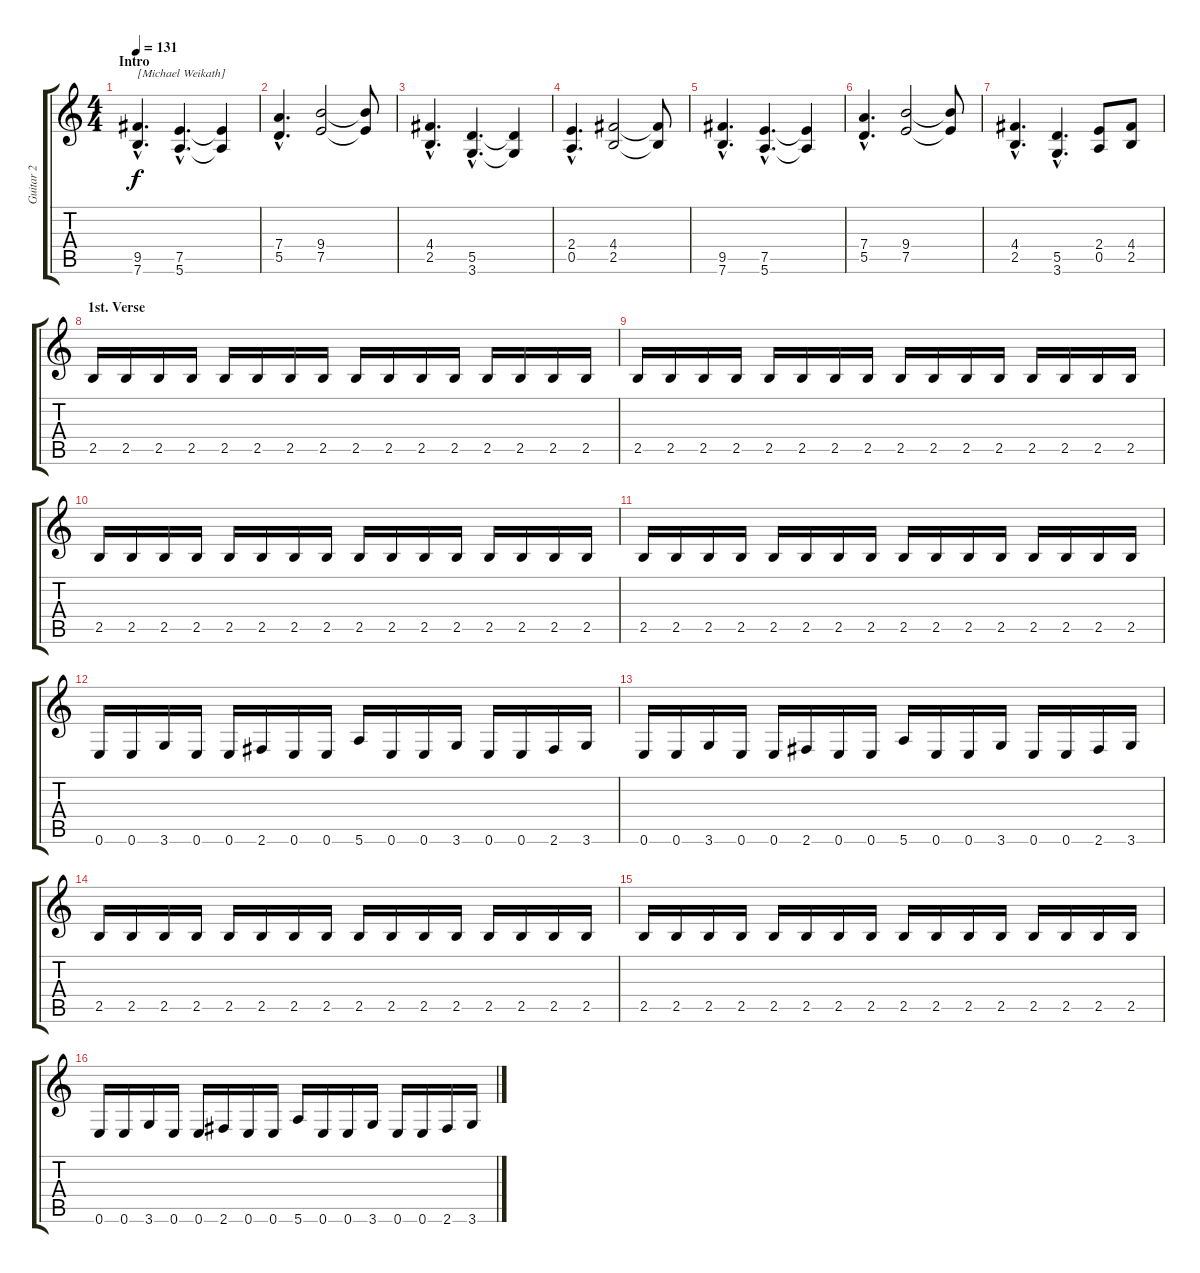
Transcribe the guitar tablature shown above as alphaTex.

\track ("Guitar 2" "Guitar 2") {instrument distortionguitar}
\staff {score tabs}
\tuning (E4 B3 G3 D3 A2 E2) {hide}
\ts (4 4)
\section ("" "Intro")
\tempo 131
\clef g2
\ks c
(9.5{hac} 7.6{hac}).4{d txt "[Michael Weikath]" dy f instrument distortionguitar} (7.5{hac} 5.6{hac}).4{d} (7.5{t} 5.6{t}).4 |
(7.4{hac} 5.5{hac}).4{d} (9.4 7.5).2 (9.4{t} 7.5{t}).8 |
(4.4{hac} 2.5{hac}).4{d} (5.5{hac} 3.6{hac}).4{d} (5.5{t} 3.6{t}).4 |
(2.4{hac} 0.5{hac}).4{d} (4.4 2.5).2 (4.4{t} 2.5{t}).8 |
(9.5{hac} 7.6{hac}).4{d} (7.5{hac} 5.6{hac}).4{d} (7.5{t} 5.6{t}).4 |
(7.4{hac} 5.5{hac}).4{d} (9.4 7.5).2 (9.4{t} 7.5{t}).8 |
(4.4{hac} 2.5{hac}).4{d} (5.5{hac} 3.6{hac}).4{d} (2.4 0.5).8 (4.4 2.5).8 |
\section ("" "1st. Verse")
2.5.16 2.5.16 2.5.16 2.5.16 2.5.16 2.5.16 2.5.16 2.5.16 2.5.16 2.5.16 2.5.16 2.5.16 2.5.16 2.5.16 2.5.16 2.5.16 |
2.5.16 2.5.16 2.5.16 2.5.16 2.5.16 2.5.16 2.5.16 2.5.16 2.5.16 2.5.16 2.5.16 2.5.16 2.5.16 2.5.16 2.5.16 2.5.16 |
2.5.16 2.5.16 2.5.16 2.5.16 2.5.16 2.5.16 2.5.16 2.5.16 2.5.16 2.5.16 2.5.16 2.5.16 2.5.16 2.5.16 2.5.16 2.5.16 |
2.5.16 2.5.16 2.5.16 2.5.16 2.5.16 2.5.16 2.5.16 2.5.16 2.5.16 2.5.16 2.5.16 2.5.16 2.5.16 2.5.16 2.5.16 2.5.16 |
0.6.16 0.6.16 3.6.16 0.6.16 0.6.16 2.6.16 0.6.16 0.6.16 5.6.16 0.6.16 0.6.16 3.6.16 0.6.16 0.6.16 2.6.16 3.6.16 |
0.6.16 0.6.16 3.6.16 0.6.16 0.6.16 2.6.16 0.6.16 0.6.16 5.6.16 0.6.16 0.6.16 3.6.16 0.6.16 0.6.16 2.6.16 3.6.16 |
2.5.16 2.5.16 2.5.16 2.5.16 2.5.16 2.5.16 2.5.16 2.5.16 2.5.16 2.5.16 2.5.16 2.5.16 2.5.16 2.5.16 2.5.16 2.5.16 |
2.5.16 2.5.16 2.5.16 2.5.16 2.5.16 2.5.16 2.5.16 2.5.16 2.5.16 2.5.16 2.5.16 2.5.16 2.5.16 2.5.16 2.5.16 2.5.16 |
0.6.16 0.6.16 3.6.16 0.6.16 0.6.16 2.6.16 0.6.16 0.6.16 5.6.16 0.6.16 0.6.16 3.6.16 0.6.16 0.6.16 2.6.16 3.6.16
